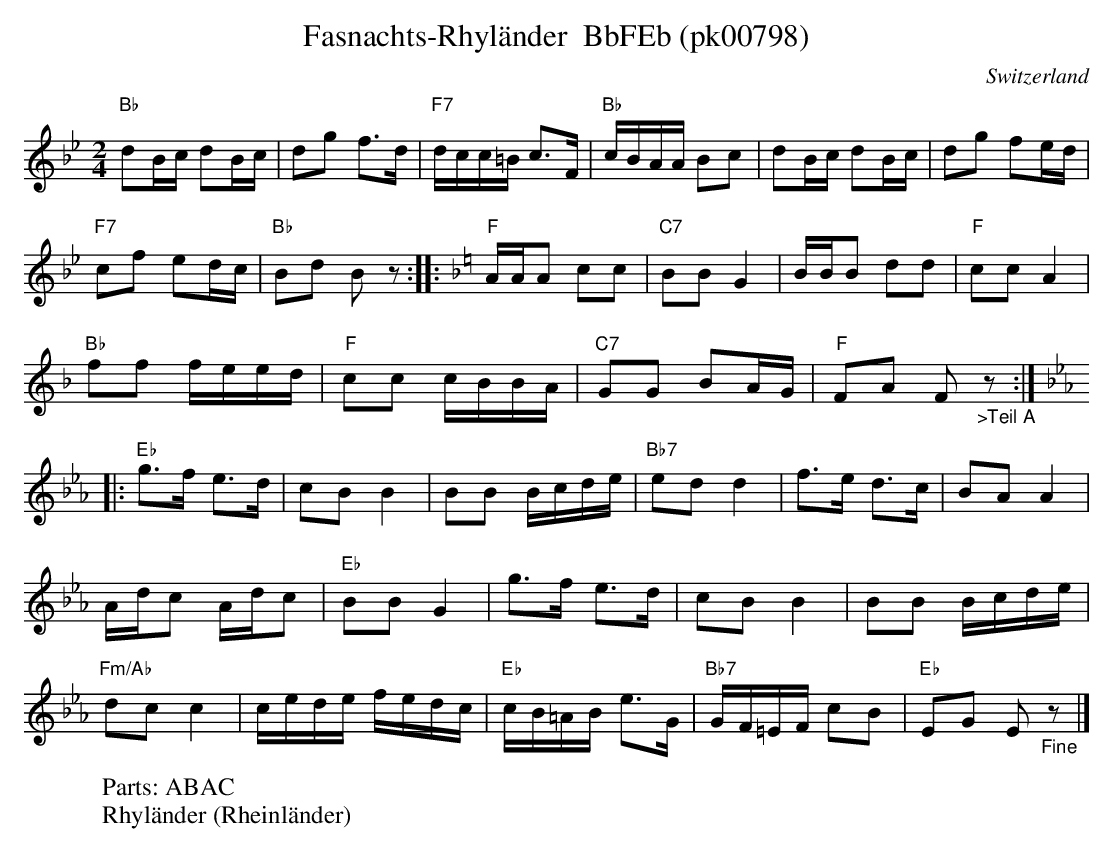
X:1
T: Fasnachts-Rhyländer  BbFEb (pk00798)
O:Switzerland
M:2/4
L:1/8
K:Bb major
"Bb"dB/c/ dB/c/ | dg f>d | "F7"d/c/c/=B/ c>F | "Bb"c/B/A/A/ Bc | dB/c/ dB/c/ | dg fe/d/ |
"F7"cf ed/c/ | "Bb"Bd Bz :: [K:F] "F"A/A/A cc | "C7"BBG2 | B/B/B dd | "F"ccA2 |
"Bb"ff f/e/e/d/ | "F"cc c/B/B/A/ | "C7"GG BA/G/ | "F"FA F"_>Teil A"z :: [K:Eb]
"Eb"g>f e>d | cBB2 | BB B/c/d/e/ | "Bb7"edd2 | f>e d>c | BAA2 |
A/d/c A/d/c | "Eb"BBG2 | g>f e>d | cBB2 | BB B/c/d/e/ |
"Fm/Ab"dcc2 | c/e/d/e/ f/e/d/c/ | "Eb"c/B/=A/B/ e>G | "Bb7"G/F/=E/F/ cB | "Eb"EG E"_Fine"z |]
W: Parts: ABAC
W: Rhyländer (Rheinländer)
